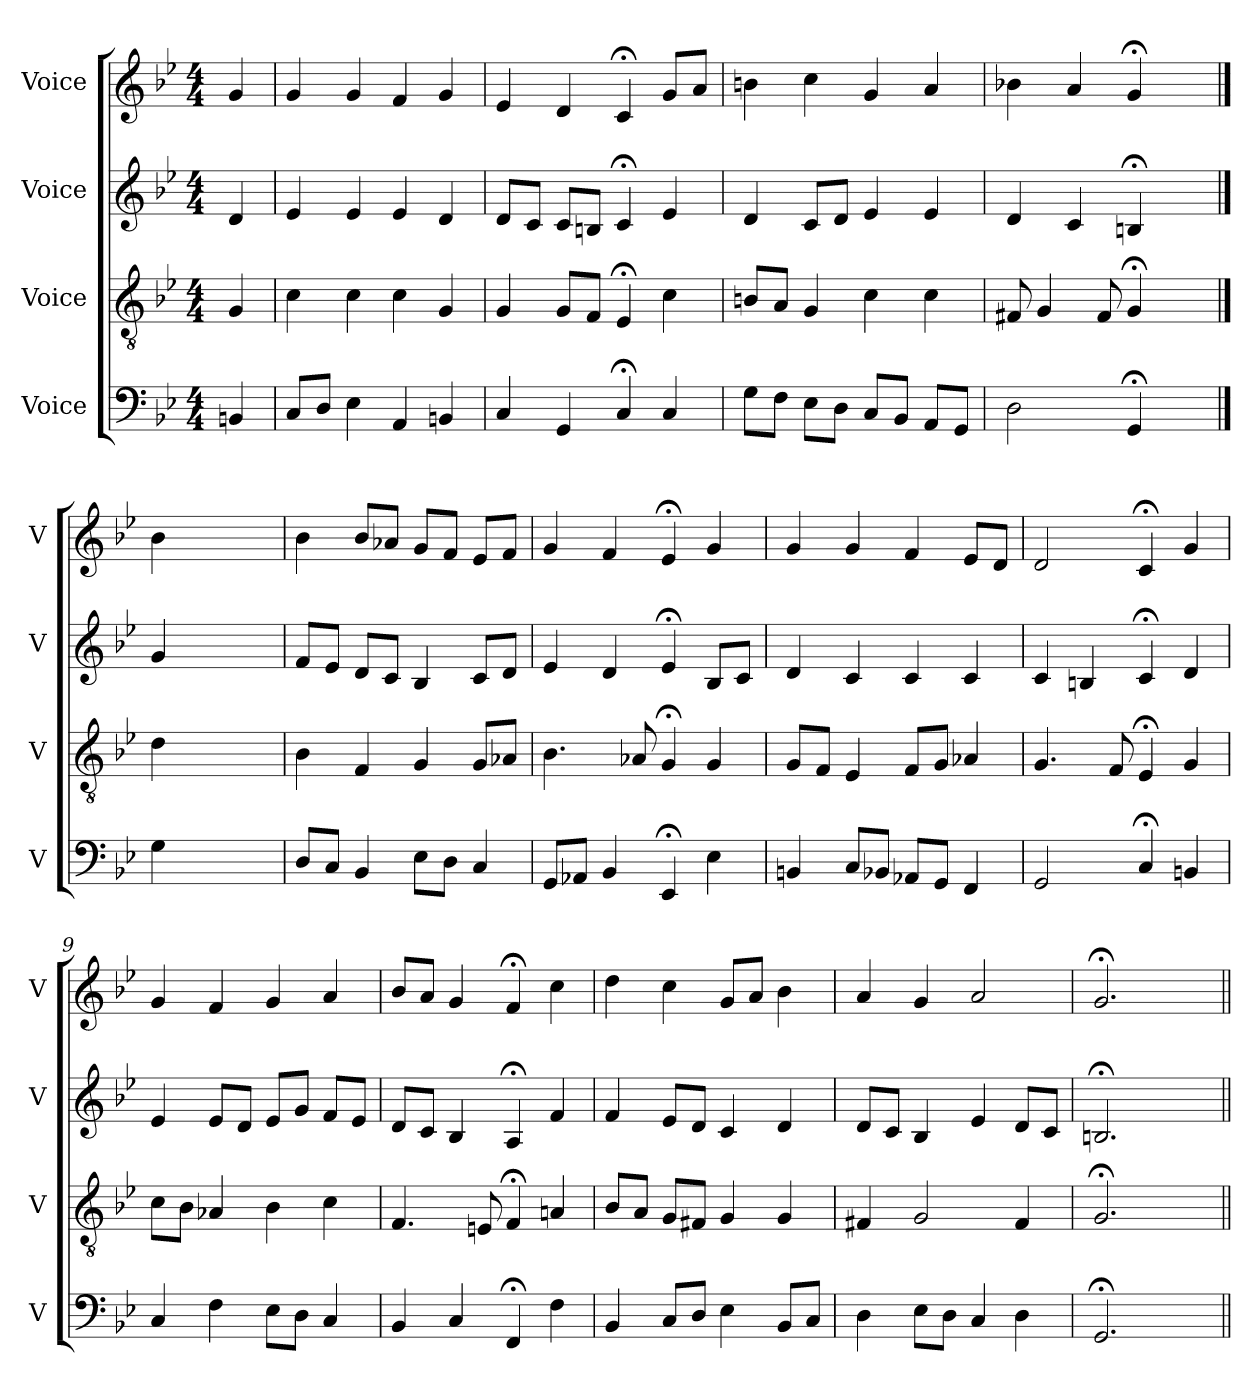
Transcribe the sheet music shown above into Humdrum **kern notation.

**kern	**kern	**kern	**kern
*part4	*part3	*part2	*part1
*staff4	*staff3	*staff2	*staff1
*I"Voice	*I"Voice	*I"Voice	*I"Voice
*I'V	*I'V	*I'V	*I'V
*clefF4	*clefGv2	*clefG2	*clefG2
*k[b-e-]	*k[b-e-]	*k[b-e-]	*k[b-e-]
*M4/4	*M4/4	*M4/4	*M4/4
*MM100	*MM100	*MM100	*MM100
=	=	=	=
4BBn/	4G/	4d/	4g/
=1	=1	=1	=1
8C/L	4c\	4e-/	4g/
8D/J	.	.	.
4E-\	4c\	4e-/	4g/
4AA/	4c\	4e-/	4f/
4BBn/	4G/	4d/	4g/
=2	=2	=2	=2
4C/	4G/	8d/L	4e-/
.	.	8c/J	.
4GG/	8G/L	8c/L	4d/
.	8F/J	8Bn/J	.
4C;/	4E-;/	4c;/	4c;/
4C/	4c\	4e-/	8g/L
.	.	.	8a/J
=3	=3	=3	=3
8G\L	8Bn/L	4d/	4bn\
8F\J	8A/J	.	.
8E-\L	4G/	8c/L	4cc\
8D\J	.	8d/J	.
8C/L	4c\	4e-/	4g/
8BB-/J	.	.	.
8AA/L	4c\	4e-/	4a/
8GG/J	.	.	.
=4	=4	=4	=4
2D\	8F#X/	4d/	4b-X\
.	4G/	.	.
.	.	4c/	4a/
.	8F#/	.	.
4GG;/	4G;/	4Bn;/	4g;/
4ryy	4ryy	4ryy	4ryy
!!LO:LB:g=z
==	==	==	==
4G\	4d\	4g/	4b-\
2.ryy	2.ryy	2.ryy	2.ryy
=5	=5	=5	=5
8D/L	4B-\	8f/L	4b-\
8C/J	.	8e-/J	.
4BB-/	4F/	8d/L	8b-/L
.	.	8c/J	8a-X/J
8E-\L	4G/	4B-/	8g/L
8D\J	.	.	8f/J
4C/	8G/L	8c/L	8e-/L
.	8A-X/J	8d/J	8f/J
=6	=6	=6	=6
8GG/L	4.B-\	4e-/	4g/
8AA-X/J	.	.	.
4BB-/	.	4d/	4f/
.	8A-X/	.	.
4EE-;/	4G;/	4e-;/	4e-;/
4E-\	4G/	8B-/L	4g/
.	.	8c/J	.
=7	=7	=7	=7
4BBn/	8G/L	4d/	4g/
.	8F/J	.	.
8C/L	4E-/	4c/	4g/
8BB-X/J	.	.	.
8AA-X/L	8F/L	4c/	4f/
8GG/J	8G/J	.	.
4FF/	4A-X/	4c/	8e-/L
.	.	.	8d/J
=8	=8	=8	=8
2GG/	4.G/	4c/	2d/
.	.	4Bn/	.
.	8F/	.	.
4C;/	4E-;/	4c;/	4c;/
4BBn/	4G/	4d/	4g/
!!LO:LB:g=z
=9	=9	=9	=9
4C/	8c\L	4e-/	4g/
.	8B-\J	.	.
4F\	4A-X/	8e-/L	4f/
.	.	8d/J	.
8E-\L	4B-\	8e-/L	4g/
8D\J	.	8g/J	.
4C/	4c\	8f/L	4a/
.	.	8e-/J	.
=10	=10	=10	=10
4BB-/	4.F/	8d/L	8b-/L
.	.	8c/J	8a/J
4C/	.	4B-/	4g/
.	8En/	.	.
4FF;/	4F;/	4A;/	4f;/
4F\	4An/	4f/	4cc\
=11	=11	=11	=11
4BB-/	8B-/L	4f/	4dd\
.	8A/J	.	.
8C/L	8G/L	8e-/L	4cc\
8D/J	8F#X/J	8d/J	.
4E-\	4G/	4c/	8g/L
.	.	.	8a/J
8BB-/L	4G/	4d/	4b-\
8C/J	.	.	.
=12	=12	=12	=12
4D\	4F#X/	8d/L	4a/
.	.	8c/J	.
8E-\L	2G/	4B-/	4g/
8D\J	.	.	.
4C/	.	4e-/	2a/
4D\	4F#/	8d/L	.
.	.	8c/J	.
=13	=13	=13	=13
2.GG;/	2.G;/	2.Bn;/	2.g;/
4ryy	4ryy	4ryy	4ryy
=||	=||	=||	=||
*-	*-	*-	*-
